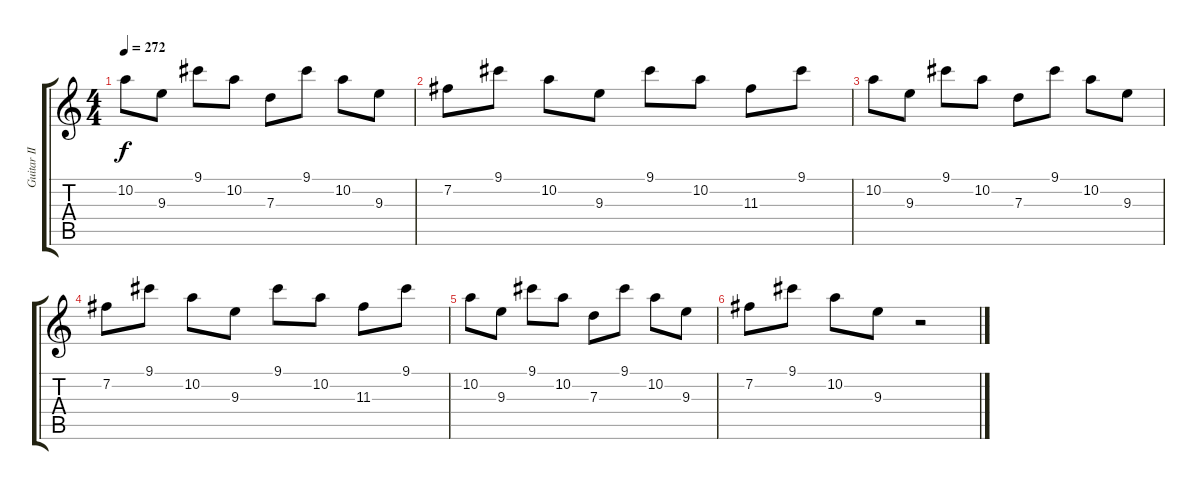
\track ("Guitar II" "Guitar II") {instrument distortionguitar}
\staff {score tabs}
\tuning (E4 B3 G3 D3 A2 E2) {hide}
\ts (4 4)
\tempo 272
\clef g2
\ks c
10.2.8{dy f} 9.3.8 9.1.8 10.2.8 7.3.8 9.1.8 10.2.8 9.3.8 |
7.2.8 9.1.8 10.2.8 9.3.8 9.1.8 10.2.8 11.3.8 9.1.8 |
10.2.8 9.3.8 9.1.8 10.2.8 7.3.8 9.1.8 10.2.8 9.3.8 |
7.2.8 9.1.8 10.2.8 9.3.8 9.1.8 10.2.8 11.3.8 9.1.8 |
10.2.8 9.3.8 9.1.8 10.2.8 7.3.8 9.1.8 10.2.8 9.3.8 |
7.2.8 9.1.8 10.2.8 9.3.8 r.2
